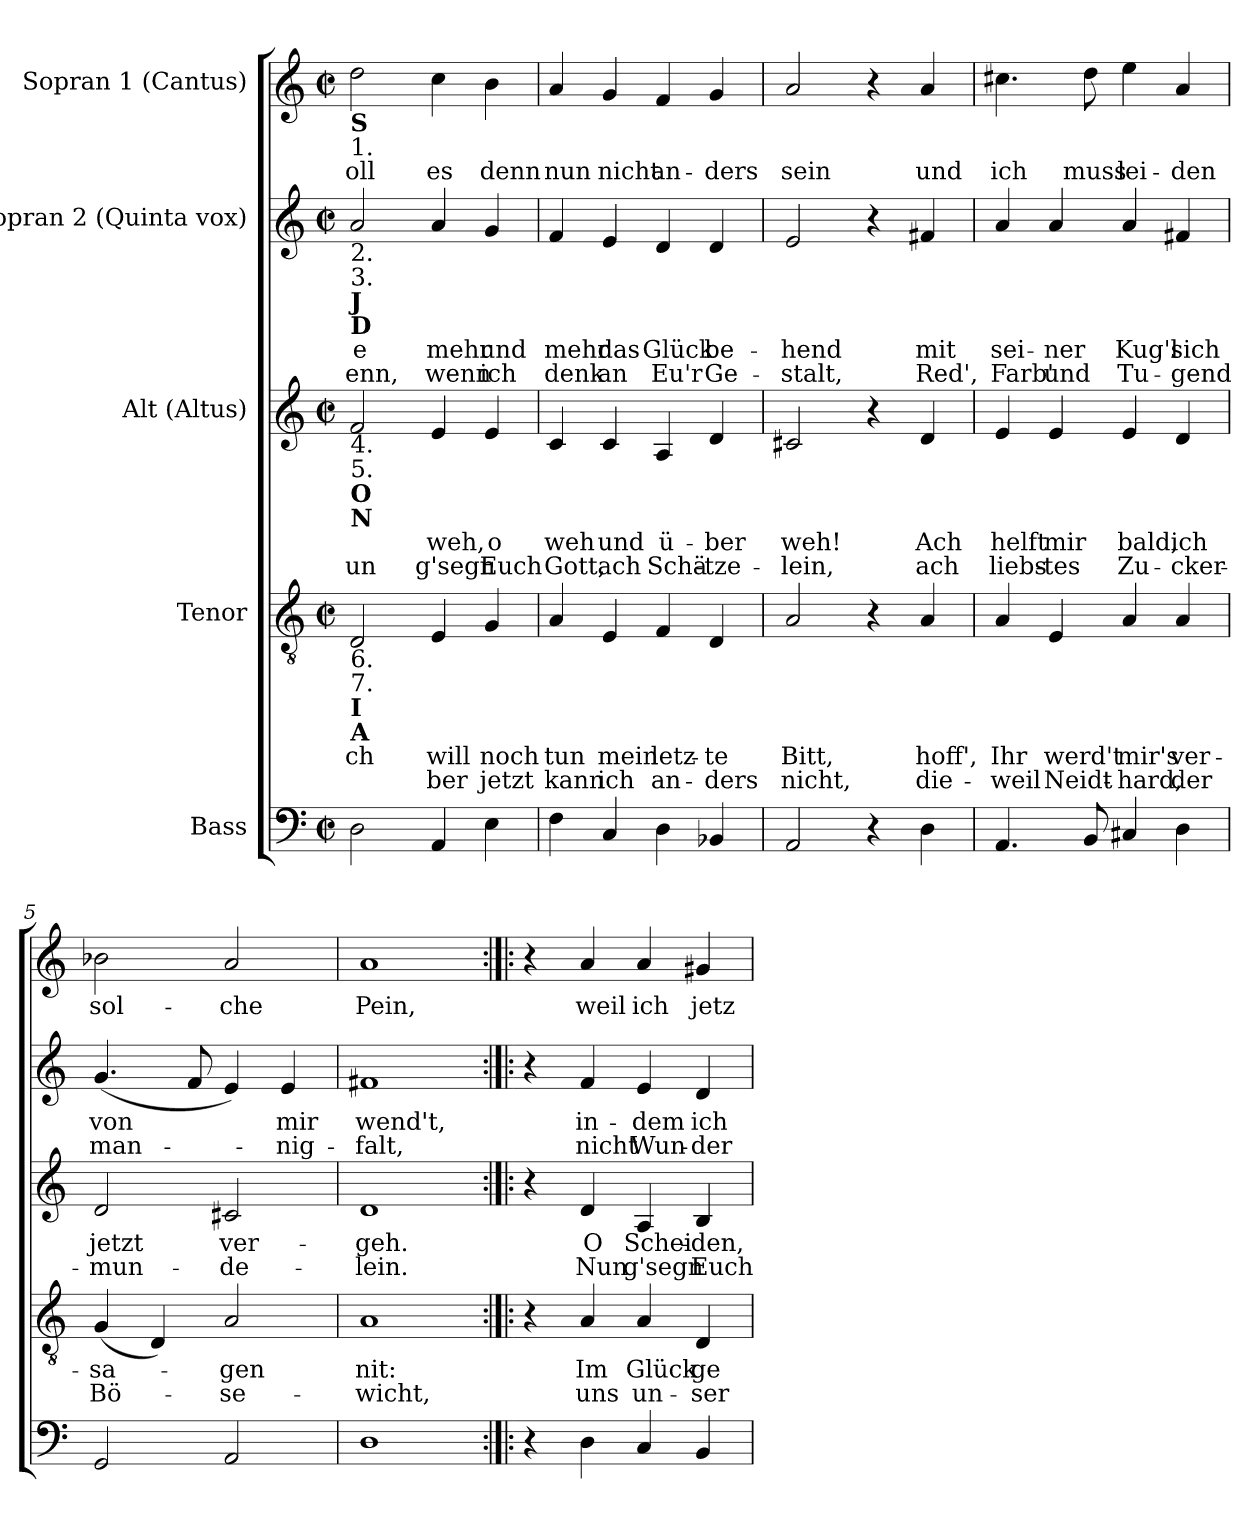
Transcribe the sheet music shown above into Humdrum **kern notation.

**kern	**kern	**text	**text	**kern	**text	**text	**kern	**text	**text	**kern	**text
*part5	*part4	*part4	*part4	*part3	*part3	*part3	*part2	*part2	*part2	*part1	*part1
*staff5	*staff4	*staff4	*staff4	*staff3	*staff3	*staff3	*staff2	*staff2	*staff2	*staff1	*staff1
*I"Bass	*I"Tenor	*	*	*I"Alt (Altus)	*	*	*I"Sopran 2 (Quinta vox)	*	*	*I"Sopran 1 (Cantus)	*
*clefF4	*clefGv2	*	*	*clefG2	*	*	*clefG2	*	*	*clefG2	*
*k[]	*k[]	*	*	*k[]	*	*	*k[]	*	*	*k[]	*
*M2/2	*M2/2	*	*	*M2/2	*	*	*M2/2	*	*	*M2/2	*
*met(c|)	*met(c|)	*	*	*met(c|)	*	*	*met(c|)	*	*	*met(c|)	*
*MM120	*MM120	*	*	*MM120	*	*	*MM120	*	*	*MM120	*
=1	=1	=1	=1	=1	=1	=1	=1	=1	=1	=1	=1
!	!	!	!	!	!	!	!	!	!	!LO:TX:b:B:t=S	!
!	!	!	!	!	!	!	!	!	!	!LO:TX:b:t=1.	!
!	!	!	!	!	!	!	!LO:TX:b:t=2.	!	!	!	!
!	!	!	!	!	!	!	!LO:TX:b:t=3.	!	!	!	!
!	!	!	!	!	!	!	!LO:TX:b:B:t=J	!	!	!	!
!	!	!	!	!	!	!	!LO:TX:b:B:t=D	!	!	!	!
!	!	!	!	!LO:TX:b:t=4.	!	!	!	!	!	!	!
!	!	!	!	!LO:TX:b:t=5.	!	!	!	!	!	!	!
!	!	!	!	!LO:TX:b:B:t=O	!	!	!	!	!	!	!
!	!	!	!	!LO:TX:b:B:t=N	!	!	!	!	!	!	!
!	!LO:TX:b:t=6.	!	!	!	!	!	!	!	!	!	!
!	!LO:TX:b:t=7.	!	!	!	!	!	!	!	!	!	!
!	!LO:TX:b:B:t=I	!	!	!	!	!	!	!	!	!	!
!	!LO:TX:b:B:t=A	!	!	!	!	!	!	!	!	!	!
2D\	2D/	ch	-	2f/	.	un	2a/	e	enn,	2dd\	oll
4AA/	4E/	will	ber	4e/	weh,	g'segn	4a/	mehr	wenn	4cc\	es
4E\	4G/	noch	jetzt	4e/	o	Euch	4g/	und	ich	4b\	denn
=2	=2	=2	=2	=2	=2	=2	=2	=2	=2	=2	=2
4F\	4A/	tun	kann	4c/	weh	Gott,	4f/	mehr	denk	4a/	nun
4C/	4E/	mein	ich	4c/	und	ach	4e/	das	an	4g/	nicht
4D\	4F/	letz-	an-	4A/	ü-	Schä-	4d/	Glück	Eu'r	4f/	an-
4BB-X/	4D/	-te	-ders	4d/	-ber	-tze-	4d/	be-	Ge-	4g/	-ders
=3	=3	=3	=3	=3	=3	=3	=3	=3	=3	=3	=3
2AA/	2A/	Bitt,	nicht,	2c#X/	weh!	-lein,	2e/	-hend	-stalt,	2a/	sein
4r	4r	.	.	4r	.	.	4r	.	.	4r	.
4D\	4A/	hoff',	die-	4d/	Ach	ach	4f#X/	mit	Red',	4a/	und
=4	=4	=4	=4	=4	=4	=4	=4	=4	=4	=4	=4
4.AA/	4A/	Ihr	-weil	4e/	helft	liebs-	4a/	sei-	Farb'	4.cc#X\	ich
.	4E/	werd't	Neidt-	4e/	mir	-tes	4a/	-ner	und	.	.
8BB/	.	.	.	.	.	.	.	.	.	8dd\	muss
4C#X/	4A/	mir's	-hard,	4e/	bald,	Zu-	4a/	Kug'l	Tu-	4ee\	lei-
4D\	4A/	ver-	der	4d/	ich	-cker-	4f#X/	sich	-gend	4a/	-den
=5	=5	=5	=5	=5	=5	=5	=5	=5	=5	=5	=5
2GG/	(4G/	-sa-	Bö-	2d/	jetzt	-mun-	(4.g/	von	man-	2b-X\	sol-
.	4D/)	.	.	.	.	.	.	.	.	.	.
.	.	.	.	.	.	.	8f/	.	.	.	.
2AA/	2A/	-gen	-se-	2c#X/	ver-	-de-	4e/)	.	.	2a/	-che
.	.	.	.	.	.	.	4e/	mir	-nig-	.	.
=6	=6	=6	=6	=6	=6	=6	=6	=6	=6	=6	=6
1D	1A	nit:	-wicht,	1d	-geh.	-lein.	1f#X	wend't,	-falt,	1a	Pein,
!!LO:LB:g=z
=7:|!|:	=7:|!|:	=7:|!|:	=7:|!|:	=7:|!|:	=7:|!|:	=7:|!|:	=7:|!|:	=7:|!|:	=7:|!|:	=7:|!|:	=7:|!|:
4r	4r	.	.	4r	.	.	4r	.	.	4r	.
4D\	4A/	Im	uns	4d/	O	Nun	4f/	in-	nicht	4a/	weil
4C/	4A/	Glück	un-	4A/	Schei-	g'segn	4e/	-dem	Wun-	4a/	ich
4BB/	4D/	ge-	-ser	4B/	-den,	Euch	4d/	ich	-der	4g#X/	jetz-
=	=	=	=	=	=	=	=	=	=	=	=
*-	*-	*-	*-	*-	*-	*-	*-	*-	*-	*-	*-
